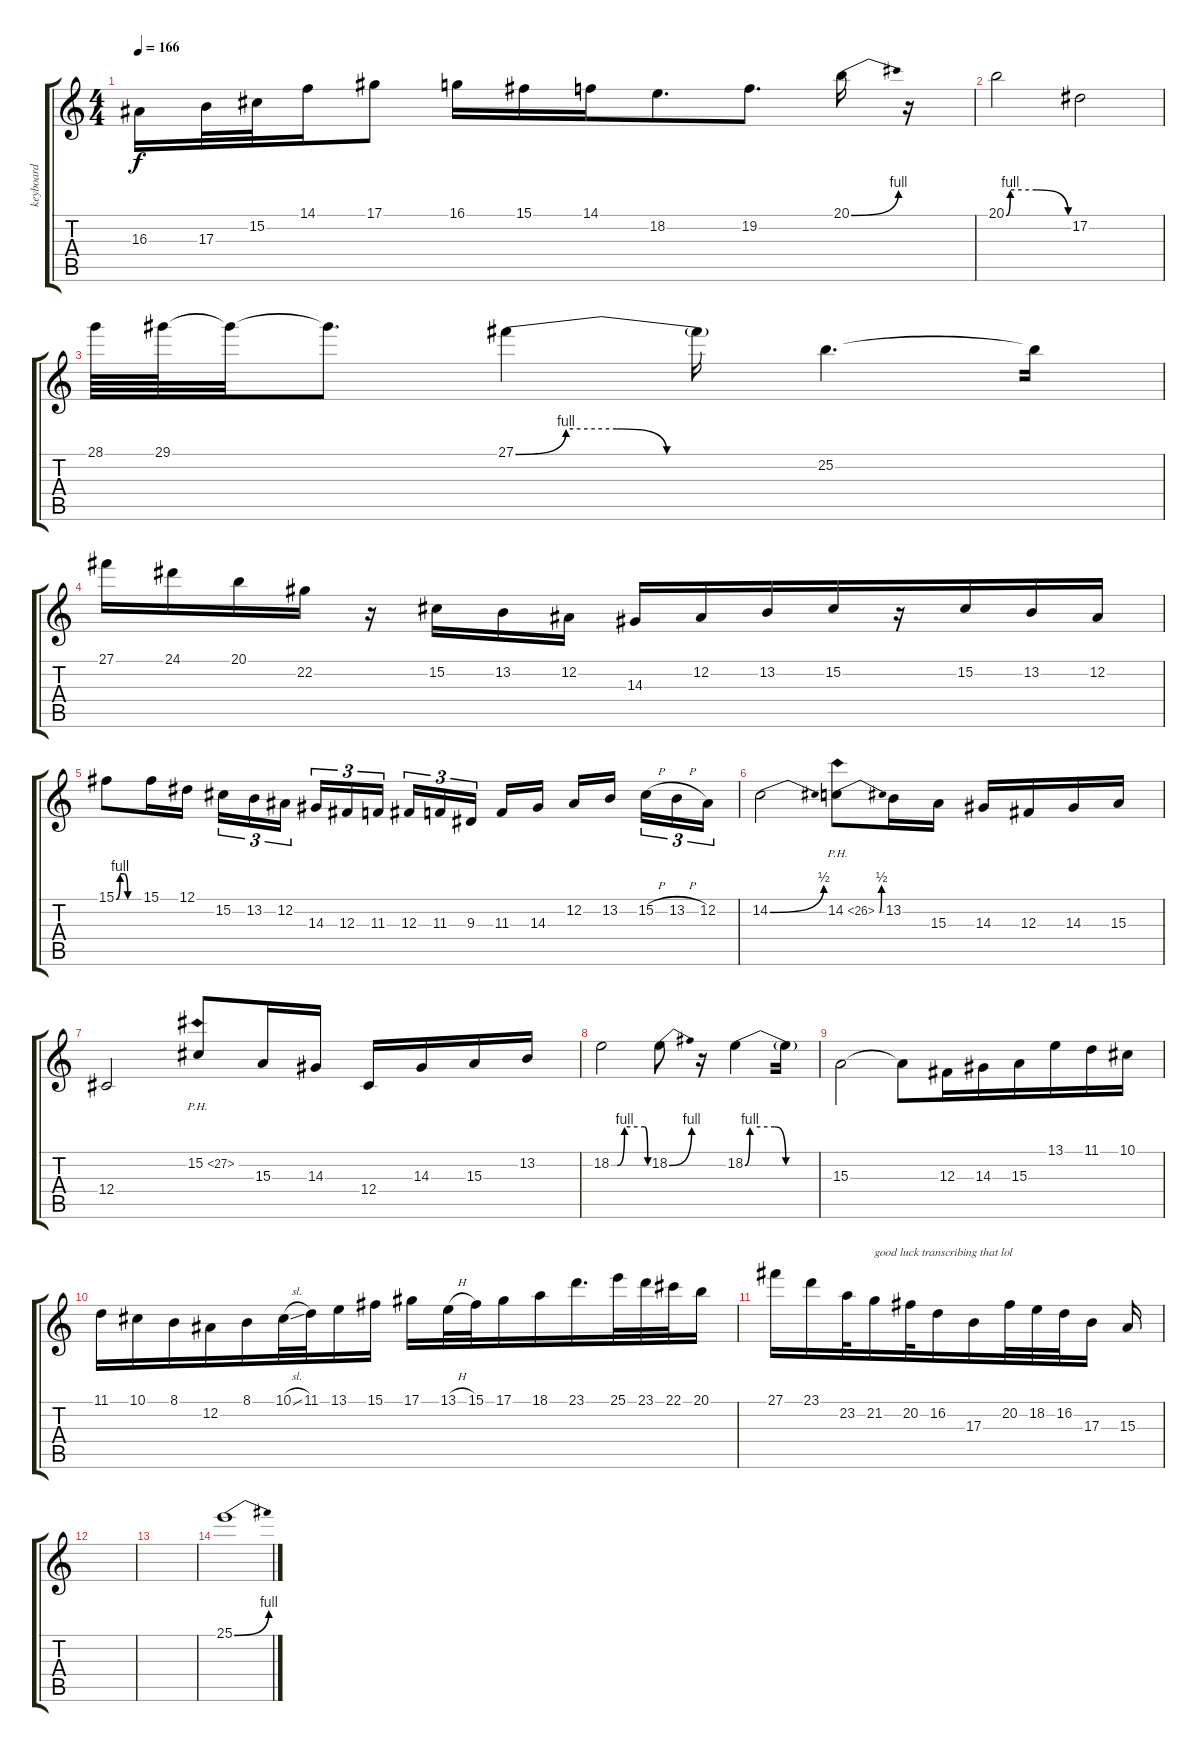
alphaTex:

\track ("keyboard" "keyboard") {instrument lead1square}
\staff {score tabs}
\tuning (Eb4 Bb3 Gb3 Db3 Ab2 Eb2) {hide}
\ts (4 4)
\tempo 166
\clef g2
\ks c
16.3.16{dy f beam merge} 17.3.32{beam merge} 15.2.32 14.1.16 17.1.8 16.1.16 15.1.16 14.1.16{beam merge} 18.2.8{d} 19.2.8{d} 20.1{be (bend 0 0 60 4)}.16 r.16 |
20.1{be (custom 0 0 4 4 15 4 29 4 60 0)}.2 17.2.2 |
28.1.64{beam merge} 29.1.64 29.1{t}.32 29.1{t}.8{d} 27.1{be (custom 0 0 10 4 20 4 30 0 60 0)}.4 27.1{t}.16 25.2.4{d beam merge} 25.2{t}.16 |
27.1.16{beam merge} 24.1.16{beam merge} 20.1.16{beam merge} 22.2.16 r.16 15.2.16 13.2.16{beam merge} 12.2.16 14.3.16 12.2.16 13.2.16 15.2.16{beam merge} r.16 15.2.16{beam merge} 13.2.16 12.2.16 |
15.1{be (custom 0 0 10 4 20 4 30 0 60 0)}.8 15.1.16 12.1.16 15.2.16{tu (3 2) beam merge} 13.2.16{tu (3 2)} 12.2.16{tu (3 2) beam splitsecondary} 14.3.16{tu (3 2)} 12.3.16{tu (3 2)} 11.3.16{tu (3 2)} 12.3.16{tu (3 2)} 11.3.16{tu (3 2) beam merge} 9.3.16{tu (3 2) beam splitsecondary} 11.3.16 14.3.16 12.2.16{beam merge} 13.2.16{beam splitsecondary} 15.2{h}.16{tu (3 2)} 13.2{h}.16{tu (3 2) beam merge} 12.2.16{tu (3 2)} |
14.2{be (bend 0 0 60 2)}.2{beam merge} 14.2{be (bend 0 0 60 2) ph 12}.8 13.2.16 15.3.16 14.3.16 12.3.16{beam merge} 14.3.16 15.3.16 |
12.4.2 15.2{ph 12}.8 15.3.16 14.3.16 12.4.16 14.3.16{beam merge} 15.3.16{beam merge} 13.2.16 |
18.2{be (custom 0 0 10 0 22 4 55 4 60 0)}.2 18.2{be (bend 0 0 60 4)}.8 r.16{beam merge} 18.2{be (custom 0 0 4 4 24 4 33 0 47 0 60 0)}.4{beam merge} 18.2{t}.16 |
15.3.2{beam merge} 15.3{t}.8 12.3.16{beam merge} 14.3.16{beam merge} 15.3.16{beam merge} 13.1.16 11.1.16{beam merge} 10.1.16 |
11.1.16 10.1.16{beam merge} 8.1.16 12.2.16{beam merge} 8.1.16{beam merge} 10.1{sl}.32{beam merge} 11.1.32{beam merge} 13.1.16{beam merge} 15.1.16 17.1.16 13.1{h}.32{beam merge} 15.1.32 17.1.16 18.1.16{beam merge} 23.1.16{d} 25.1.32{beam merge} 23.1.32 22.1.32{beam merge} 20.1.16 |
27.1.16 23.1.16 23.2.32 21.2.16{txt "good luck transcribing that lol"} 20.2.32{beam merge} 16.2.16{beam merge} 17.3.16{beam merge} 20.2.32 18.2.32 16.2.32 17.3.16 15.3.16 |
|
|
25.1{be (bend 0 0 60 4)}.1
